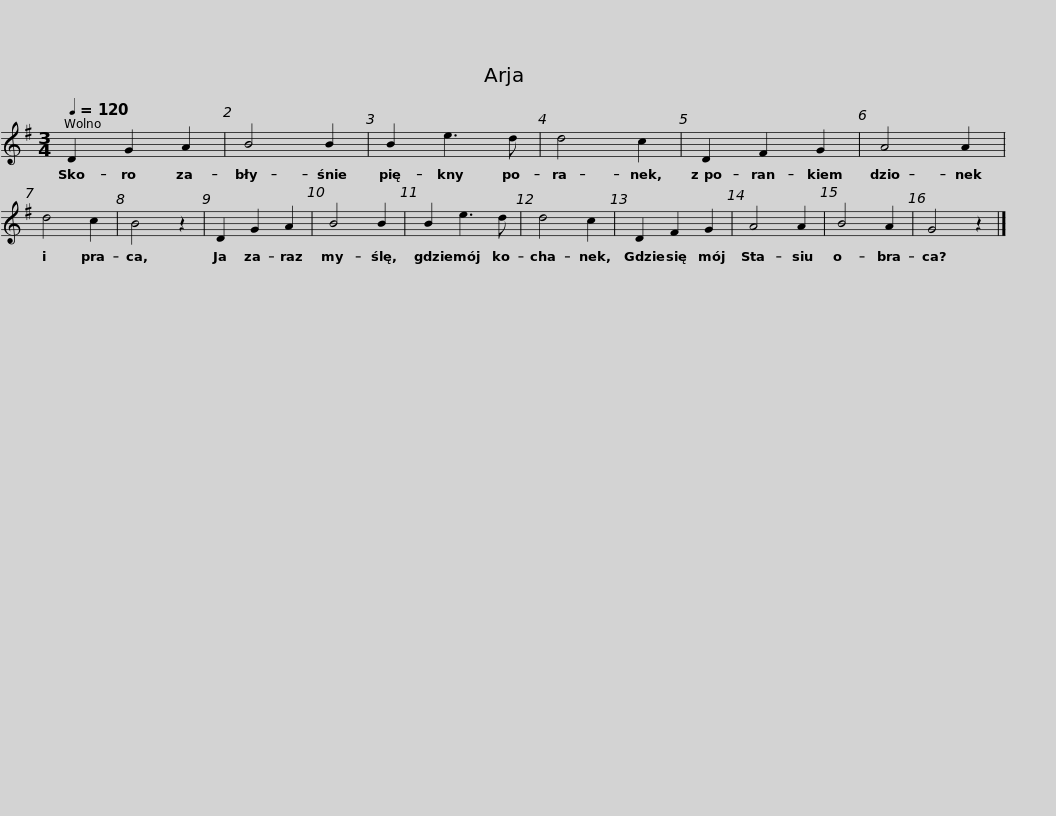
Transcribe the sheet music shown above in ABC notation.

X:1
L:1/8
Q:1/4=120
M:3/4
I:linebreak $
K:G
V:1 treble
V:1
 D2 G2 A2 | B4 B2 | B2 e3 d | d4 c2 | D2 F2 G2 | %5
 A4 A2 | d4 c2 | B4 z2 | D2 G2 A2 |$ B4 B2 | %10
 B2 e3 d | d4 c2 | D2 F2 G2 | A4 A2 | B4 A2 | %15
 G4 z2 |] %16
